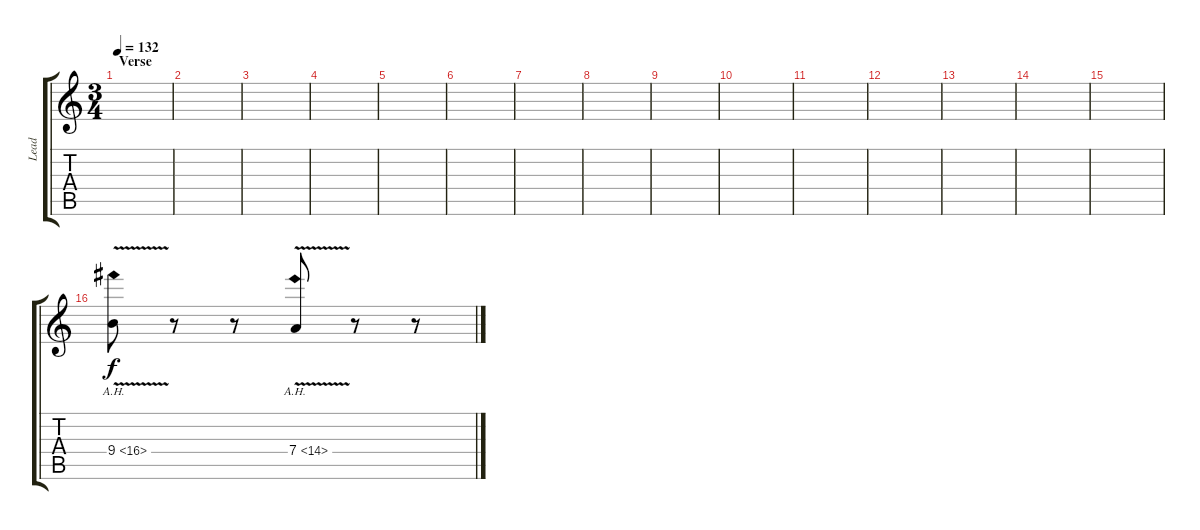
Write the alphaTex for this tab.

\track ("Lead" "Lead") {instrument overdrivenguitar}
\staff {score tabs}
\tuning (E4 B3 G3 D3 A2 E2) {hide}
\ts (3 4)
\section ("" "Verse")
\tempo 132
\clef g2
\ks c
|
|
|
|
|
|
|
|
|
|
|
|
|
|
|
9.4{ah 7 v}.8 r.8 r.8 7.4{ah 7 v}.8 r.8 r.8
